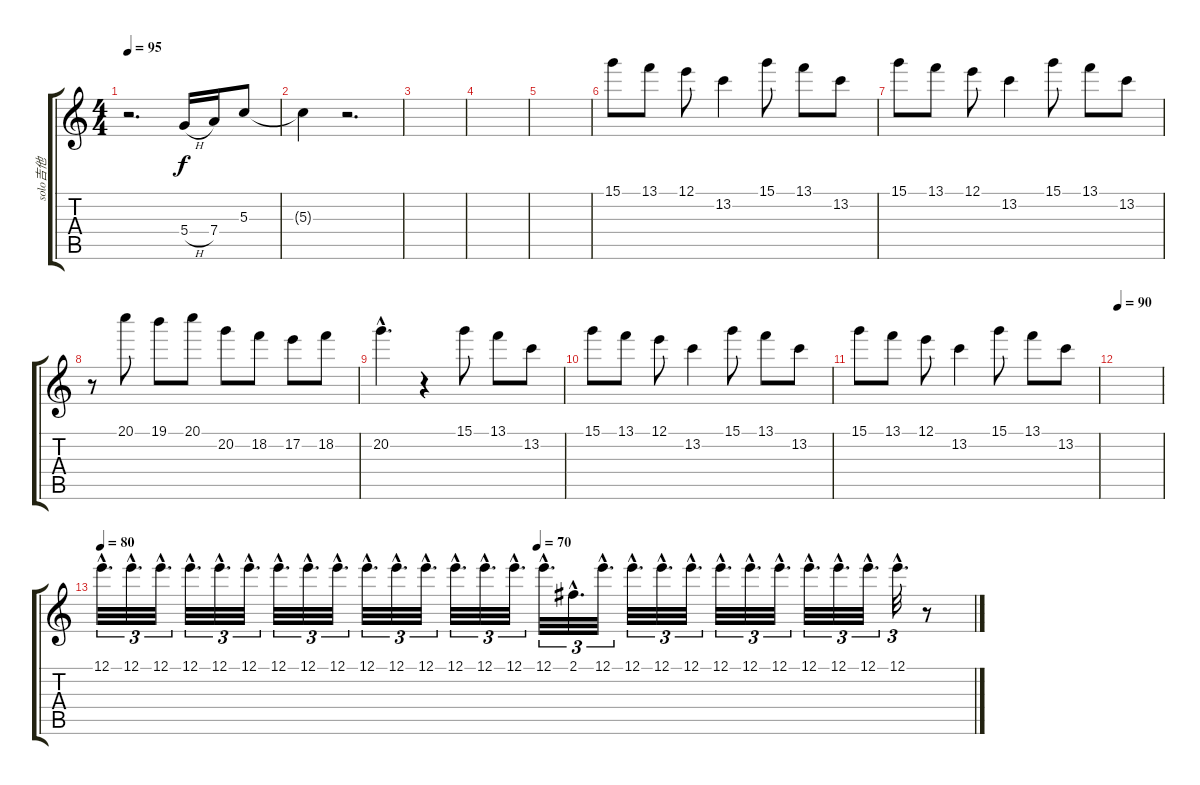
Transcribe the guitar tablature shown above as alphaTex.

\track ("solo吉他" "solo吉他") {instrument acousticguitarnylon}
\staff {score tabs}
\tuning (E4 B3 G3 D3 A2 E2) {hide}
\ts (4 4)
\tempo 95
\clef g2
\ks c
r.2{d dy f} 5.4{h}.16 7.4.16 5.3.8 |
5.3{t}.4 r.2{d} |
|
|
|
15.1.8{volume 16} 13.1.8 12.1.8 13.2.4 15.1.8 13.1.8 13.2.8 |
15.1.8 13.1.8 12.1.8 13.2.4 15.1.8 13.1.8 13.2.8 |
r.8 20.1.8 19.1.8 20.1.8 20.2.8 18.2.8 17.2.8 18.2.8 |
20.2{hac}.4{d} r.4 15.1.8 13.1.8 13.2.8 |
15.1.8 13.1.8 12.1.8 13.2.4 15.1.8 13.1.8 13.2.8 |
15.1.8 13.1.8 12.1.8 13.2.4 15.1.8 13.1.8 13.2.8 |
\tempo 90
|
\tempo 80
\tempo (70 0.5)
12.1{hac}.32{d tu (3 2) volume 12} 12.1{hac}.32{d tu (3 2)} 12.1{hac}.32{d tu (3 2)} 12.1{hac}.32{d tu (3 2)} 12.1{hac}.32{d tu (3 2)} 12.1{hac}.32{d tu (3 2)} 12.1{hac}.32{d tu (3 2)} 12.1{hac}.32{d tu (3 2)} 12.1{hac}.32{d tu (3 2)} 12.1{hac}.32{d tu (3 2)} 12.1{hac}.32{d tu (3 2)} 12.1{hac}.32{d tu (3 2)} 12.1{hac}.32{d tu (3 2)} 12.1{hac}.32{d tu (3 2)} 12.1{hac}.32{d tu (3 2)} 12.1{hac}.32{d tu (3 2)} 2.1{hac}.32{d tu (3 2)} 12.1{hac}.32{d tu (3 2)} 12.1{hac}.32{d tu (3 2)} 12.1{hac}.32{d tu (3 2)} 12.1{hac}.32{d tu (3 2)} 12.1{hac}.32{d tu (3 2) volume 8} 12.1{hac}.32{d tu (3 2)} 12.1{hac}.32{d tu (3 2)} 12.1{hac}.32{d tu (3 2)} 12.1{hac}.32{d tu (3 2)} 12.1{hac}.32{d tu (3 2)} 12.1{hac}.32{d tu (3 2)} r.8
